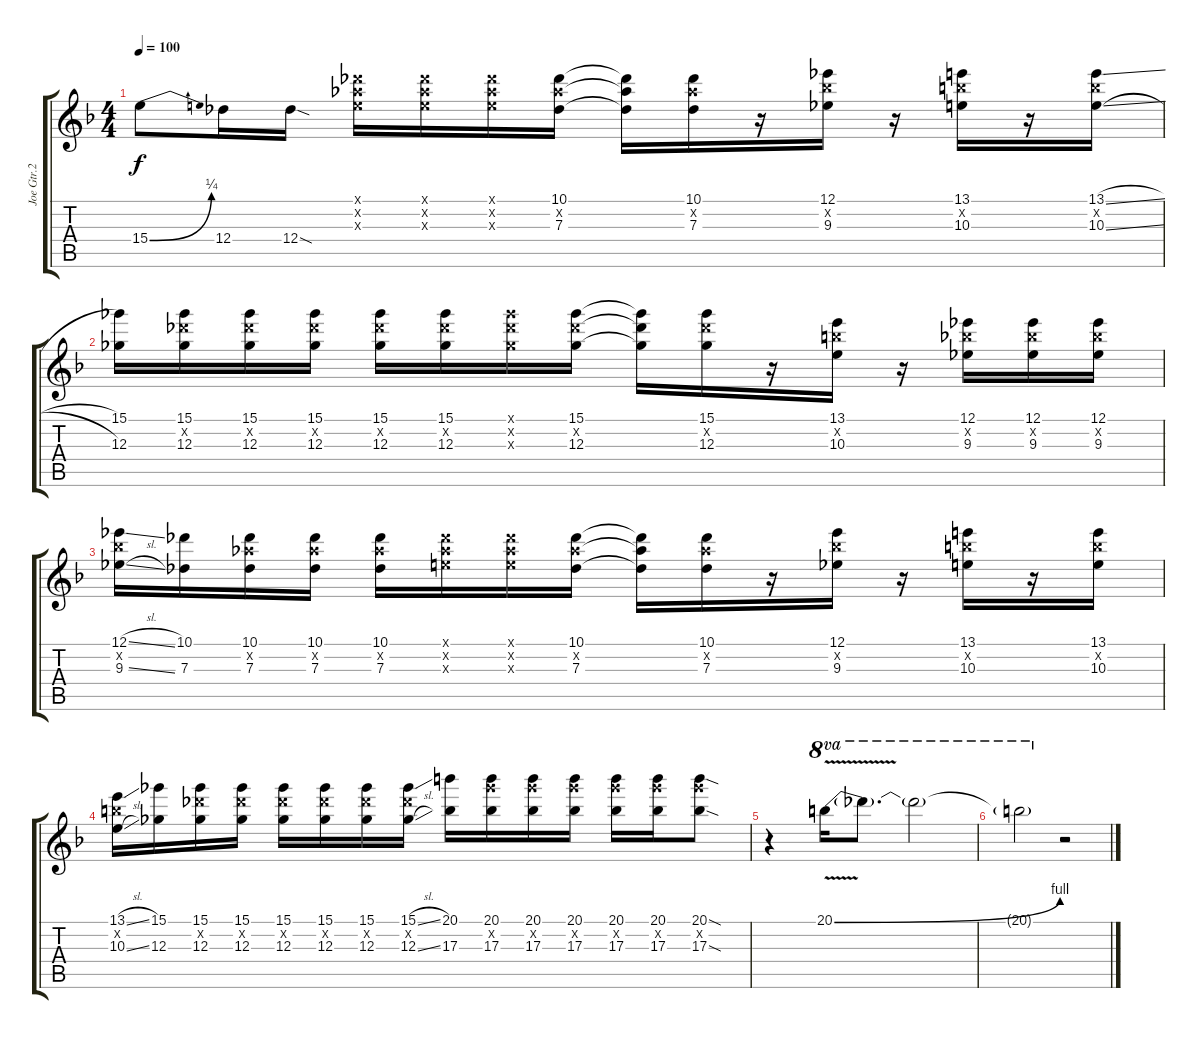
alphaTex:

\track ("Joe Gtr.2" "Joe Gtr.2") {instrument distortionguitar}
\staff {score tabs}
\tuning (Eb4 Bb3 Gb3 Db3 Ab2 Eb2) {hide}
\ts (4 4)
\tempo 100
\clef g2
\ks dminor
15.4{be (bend 0 0 60 1)}.8{dy f} 12.4.16 12.4{sod}.16 (10.1{x} 10.2{x} 10.3{x}).16 (10.1{x} 10.2{x} 10.3{x}).16 (10.1{x} 10.2{x} 10.3{x}).16 (10.1 10.2{x} 7.3).16 (10.1{t} 10.2{t} 7.3{t}).16 (10.1 10.2{x} 7.3).16 r.16 (12.1 12.2{x} 9.3).16 r.16 (13.1 13.2{x} 10.3).16 r.16 (13.1{sl} 13.2{x} 10.3{sl}).16 |
(15.1 12.3).16 (15.1 15.2{x} 12.3).16 (15.1 15.2{x} 12.3).16 (15.1 15.2{x} 12.3).16 (15.1 15.2{x} 12.3).16 (15.1 15.2{x} 12.3).16 (15.1{x} 15.2{x} 12.3{x}).16 (15.1 15.2{x} 12.3).16 (15.1{t} 15.2{t} 12.3{t}).16 (15.1 15.2{x} 12.3).16 r.16 (13.1 13.2{x} 10.3).16 r.16 (12.1 12.2{x} 9.3).16 (12.1 12.2{x} 9.3).16 (12.1 12.2{x} 9.3).16 |
(12.1{sl} 12.2{x} 9.3{sl}).16 (10.1 7.3).16 (10.1 10.2{x} 7.3).16 (10.1 10.2{x} 7.3).16 (10.1 10.2{x} 7.3).16 (10.1{x} 10.2{x} 10.3{x}).16 (10.1{x} 10.2{x} 10.3{x}).16 (10.1 10.2{x} 7.3).16 (10.1{t} 10.2{t} 7.3{t}).16 (10.1 10.2{x} 7.3).16 r.16 (12.1 12.2{x} 9.3).16 r.16 (13.1 13.2{x} 10.3).16 r.16 (13.1 13.2{x} 10.3).16 |
(13.1{sl} 13.2{x} 10.3{sl}).16 (15.1 12.3).16 (15.1 15.2{x} 12.3).16 (15.1 15.2{x} 12.3).16 (15.1 15.2{x} 12.3).16 (15.1 15.2{x} 12.3).16 (15.1 15.2{x} 12.3).16 (15.1{sl} 15.2{x} 12.3{sl}).16 (20.1 17.3).16 (20.1 20.2{x} 17.3).16 (20.1 20.2{x} 17.3).16 (20.1 20.2{x} 17.3).16 (20.1 20.2{x} 17.3).16 (20.1 20.2{x} 17.3).16 (20.1{sod} 20.2{x} 17.3{sod}).8 |
r.4 20.1{be (bend 0 0 60 4) v}.16{ot 8va} 20.1{t}.8{d ot 8va} 20.1{t}.2{ot 8va} |
20.1{t}.2{ot 8va volume 0} r.2
